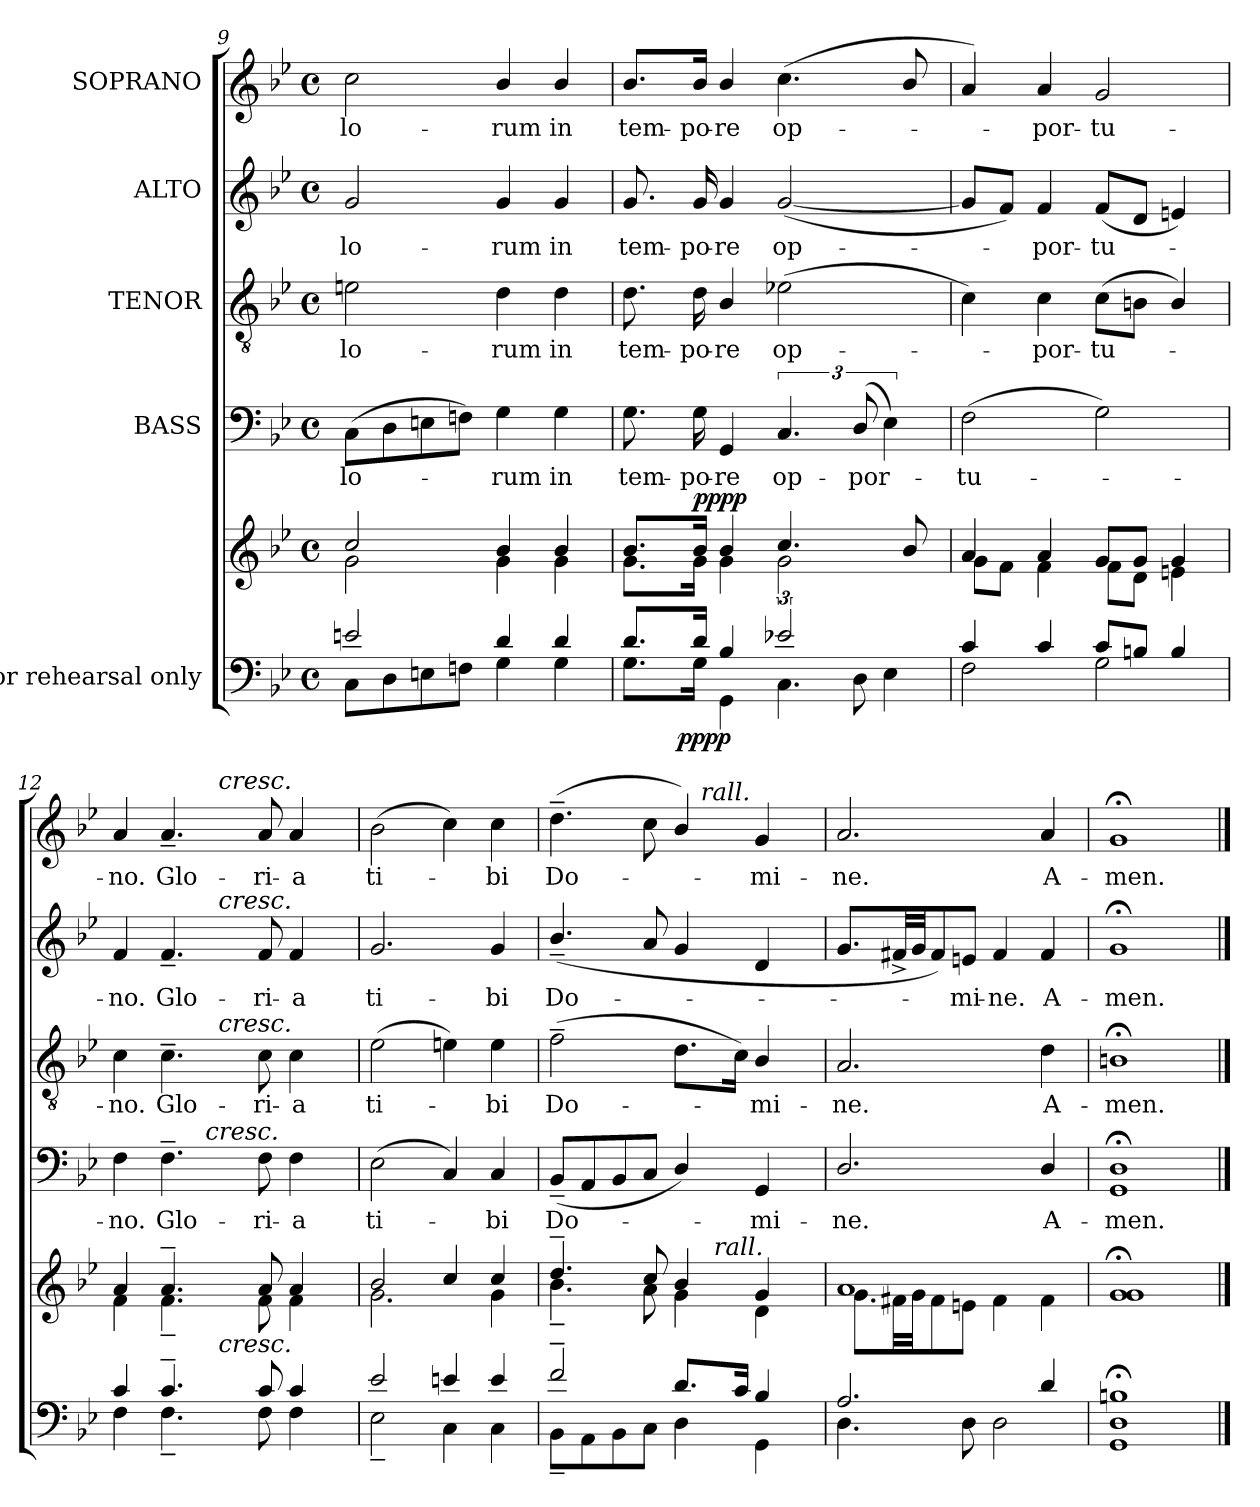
**kern	**kern	**dynam	**kern	**text	**kern	**text	**kern	**text	**kern	**text
*part5	*part5	*part5	*part4	*part4	*part3	*part3	*part2	*part2	*part1	*part1
*staff6	*staff5	*staff5/6	*staff4	*staff4	*staff3	*staff3	*staff2	*staff2	*staff1	*staff1
*I"for rehearsal only	*	*	*I"BASS	*	*I"TENOR	*	*I"ALTO	*	*I"SOPRANO	*
*clefF4	*clefG2	*	*clefF4	*	*clefGv2	*	*clefG2	*	*clefG2	*
*k[b-e-]	*k[b-e-]	*	*k[b-e-]	*	*k[b-e-]	*	*k[b-e-]	*	*k[b-e-]	*
*B-:	*B-:	*	*B-:	*	*B-:	*	*B-:	*	*B-:	*
*M4/4	*M4/4	*	*M4/4	*	*M4/4	*	*M4/4	*	*M4/4	*
*met(c)	*met(c)	*	*met(c)	*	*met(c)	*	*met(c)	*	*met(c)	*
=9	=9	=9	=9	=9	=9	=9	=9	=9	=9	=9
*^	*^	*	*	*	*	*	*	*	*	*
!	!	!	!	!	!	!LO:LY:b	!	!LO:LY:b	!	!LO:LY:b	!	!LO:LY:b
2en/	8C\L	2cc/	2g\	.	(>8C\L	-lo-	2en\	-lo-	2g/	-lo-	2cc\	-lo-
.	8D\	.	.	.	8D\	.	.	.	.	.	.	.
.	8En\	.	.	.	8En\	.	.	.	.	.	.	.
.	8Fn\J	.	.	.	8Fn\J)	.	.	.	.	.	.	.
!	!	!	!	!	!	!LO:LY:b	!	!LO:LY:b	!	!LO:LY:b	!	!LO:LY:b
4d/	4G\	4b-/	4g\	.	4G\	-rum	4d\	-rum	4g/	-rum	4b-/	-rum
!	!	!	!	!	!	!LO:LY:b	!	!LO:LY:b	!	!LO:LY:b	!	!LO:LY:b
4d/	4G\	4b-/	4g\	.	4G\	in	4d\	in	4g/	in	4b-/	in
!!LO:PB:g=z
=10	=10	=10	=10	=10	=10	=10	=10	=10	=10	=10	=10	=10
!	!	!	!	!	!	!LO:LY:b	!	!LO:LY:b	!	!LO:LY:b	!	!LO:LY:b
*	*^	*	*	*	*	*	*	*	*	*	*	*
8.d/L	8.G\L	8ryy	8.b-/L	8.g\L	.	8.G\	tem-	8.d\	tem-	8.g/	tem-	8.b-/L	tem-
.	.	32ryy	.	.	.	.	.	.	.	.	.	.	.
!	!	!	!	!	!LO:DY:b=2	!	!	!	!	!	!	!	!
.	.	2ryy	.	.	pppp	.	.	.	.	.	.	.	.
!	!	!	!	!	!LO:DY:a	!	!LO:LY:b	!	!LO:LY:b	!	!LO:LY:b	!	!LO:LY:b
16d/Jk	16G\Jk	.	16b-/Jk	16g\Jk	pppp	16G\	-po-	16d\	-po-	16g/	-po-	16b-/Jk	-po-
!	!	!	!	!	!	!	!LO:LY:b	!	!LO:LY:b	!	!LO:LY:b	!	!LO:LY:b
4B-/	4GG\	.	4b-/	4g\	.	4GG/	-re	4B-/	-re	4g/	-re	4b-/	-re
*	*Xtuplet	*	*	*	*	*	*	*	*	*	*	*	*
!	!	!	!	!	!	!	!LO:LY:b	!	!LO:LY:b	!	!LO:LY:b	!	!LO:LY:b
3e-X/	6.C\	.	4.cc/	2g\	.	6.C/	op-	(>2e-X\	op-	(<[<2g/	op-	(>4.cc\	op-
.	.	4ryy	.	.	.	.	.	.	.	.	.	.	.
!	!	!	!	!	!	!	!LO:LY:b	!	!	!	!	!	!
.	12D\	.	.	.	.	(<12D/	-por-	.	.	.	.	.	.
6ryy	6E-\	.	.	.	.	6E-\)	.	.	.	.	.	.	.
.	.	.	8b-/	.	.	.	.	.	.	.	.	8b-/	.
.	.	16.ryy	.	.	.	.	.	.	.	.	.	.	.
=11	=11	=11	=11	=11	=11	=11	=11	=11	=11	=11	=11	=11	=11
!	!	!	!	!	!	!	!LO:LY:b	!	!	!	!	!	!
*	*v	*v	*	*	*	*	*	*	*	*	*	*	*
4c/	2F\	4a/	8g\L	.	(>2F\	-tu-	4c\)	.	8g/L]	.	4a/)	.
.	.	.	8f\J	.	.	.	.	.	8f/J)	.	.	.
!	!	!	!	!	!	!	!	!LO:LY:b	!	!LO:LY:b	!	!LO:LY:b
4c/	.	4a/	4f\	.	.	.	4c\	-por-	4f/	-por-	4a/	-por-
!	!	!	!	!	!	!	!	!LO:LY:b	!	!LO:LY:b	!	!LO:LY:b
8c/L	2G\	8g/L	8f\L	.	2G\)	.	(>8c\L	-tu-	(<8f/L	-tu-	2g/	-tu-
8Bn/J	.	8g/J	8d\J	.	.	.	8Bn\J	.	8d/J	.	.	.
4B/	.	4g/	4en\	.	.	.	4B/)	.	4en/)	.	.	.
=12	=12	=12	=12	=12	=12	=12	=12	=12	=12	=12	=12	=12
!	!	!	!	!	!	!LO:LY:b	!	!LO:LY:b	!	!LO:LY:b	!	!LO:LY:b
*	*	*	*^	*	*^	*	*^	*	*^	*	*^	*
4c/	4F\	4a/	4f\	4..ryy	.	4F\	4ryy	-no.	4c\	4..ryy	-no.	4f/	4..ryy	-no.	4a/	4..ryy	-no.
!	!	!	!	!	!	!	!	!LO:LY:b	!	!	!LO:LY:b	!	!	!LO:LY:b	!	!	!LO:LY:b
4.c~>/	4.F~<\	4.a~>/	4.f~<\	.	.	4.F~>\	8ryy	Glo-	4.c~>\	.	Glo-	4.f~</	.	Glo-	4.a~</	.	Glo-
.	.	.	.	.	.	.	32ryy	.	.	.	.	.	.	.	.	.	.
!	!	!	!	!	!	!	!LO:TX:a:i:t=cresc.	!	!	!	!	!	!	!	!	!	!
.	.	.	.	.	.	.	2ryy	.	.	.	.	.	.	.	.	.	.
!	!	!	!	!	!	!	!	!	!	!	!	!	!	!	!	!LO:TX:a:i:t=cresc.	!
!	!	!	!	!	!	!	!	!	!	!	!	!	!LO:TX:a:i:t=cresc.	!	!	!	!
!	!	!	!	!	!	!	!	!	!	!LO:TX:a:i:t=cresc.	!	!	!	!	!	!	!
!	!	!	!	!LO:TX:b:i:t=cresc.	!	!	!	!	!	!	!	!	!	!	!	!	!
.	.	.	.	2ryy	.	.	.	.	.	2ryy	.	.	2ryy	.	.	2ryy	.
!	!	!	!	!	!	!	!	!LO:LY:b	!	!	!LO:LY:b	!	!	!LO:LY:b	!	!	!LO:LY:b
8c/	8F\	8a/	8f\	.	.	8F\	.	-ri-	8c\	.	-ri-	8f/	.	-ri-	8a/	.	-ri-
!	!	!	!	!	!	!	!	!LO:LY:b	!	!	!LO:LY:b	!	!	!LO:LY:b	!	!	!LO:LY:b
4c/	4F\	4a/	4f\	.	.	4F\	.	-a	4c\	.	-a	4f/	.	-a	4a/	.	-a
.	.	.	.	.	.	.	16.ryy	.	.	.	.	.	.	.	.	.	.
.	.	.	.	16ryy	.	.	.	.	.	16ryy	.	.	16ryy	.	.	16ryy	.
!!LO:LB:g=z
=13	=13	=13	=13	=13	=13	=13	=13	=13	=13	=13	=13	=13	=13	=13	=13	=13	=13
!	!	!	!	!	!	!	!	!LO:LY:b	!	!	!LO:LY:b	!	!	!LO:LY:b	!	!	!LO:LY:b
*	*	*	*v	*v	*	*	*	*	*v	*v	*	*v	*v	*	*v	*v	*
*	*	*	*	*	*v	*v	*	*	*	*	*	*	*
2e-/	2E-~<\	2b-/	2.g\	.	(>2E-\	ti-	(>2e-\	ti-	2.g/	ti-	(>2b-\	ti-
4en/	4C\	4cc/	.	.	4C/)	.	4en\)	.	.	.	4cc\)	.
!	!	!	!	!	!	!LO:LY:b	!	!LO:LY:b	!	!LO:LY:b	!	!LO:LY:b
4e/	4C\	4cc/	4g\	.	4C/	-bi	4e\	-bi	4g/	-bi	4cc\	-bi
=14	=14	=14	=14	=14	=14	=14	=14	=14	=14	=14	=14	=14
!	!	!	!	!	!	!LO:LY:b	!	!LO:LY:b	!	!LO:LY:b	!	!LO:LY:b
*	*	*	*^	*	*	*	*	*	*	*	*^	*
2f~>/	8BB-~<\L	4.dd~>/	4.b-~<\	2ryy	.	(<8BB-~</L	Do-	(>2f~>\	Do-	(<4.b-~>/	Do-	(>4.dd~>\	2ryy	Do-
.	8AA\	.	.	.	.	8AA/	.	.	.	.	.	.	.	.
.	8BB-\	.	.	.	.	8BB-/	.	.	.	.	.	.	.	.
.	8C\J	8cc/	8a\	.	.	8C/J	.	.	.	8a/	.	8cc\	.	.
8.d/L	4D\	4b-/	4g\	8ryy	.	4D/)	.	8.d\L	.	4g/	.	4b-/)	16.ryy	.
!	!	!	!	!	!	!	!	!	!	!	!	!	!LO:TX:a:i:t=rall.	!
.	.	.	.	.	.	.	.	.	.	.	.	.	4ryy	.
!	!	!	!	!LO:TX:a:i:t=rall.	!	!	!	!	!	!	!	!	!	!
.	.	.	.	4.ryy	.	.	.	.	.	.	.	.	.	.
16c/Jk	.	.	.	.	.	.	.	16c\Jk)	.	.	.	.	.	.
!	!	!	!	!	!	!	!LO:LY:b	!	!LO:LY:b	!	!	!	!	!LO:LY:b
4B-/	4GG\	4g/	4d\	.	.	4GG/	-mi-	4B-/	-mi-	4d/	.	4g/	.	-mi-
.	.	.	.	.	.	.	.	.	.	.	.	.	8ryy	.
.	.	.	.	.	.	.	.	.	.	.	.	.	32ryy	.
=15	=15	=15	=15	=15	=15	=15	=15	=15	=15	=15	=15	=15	=15	=15
!	!	!	!	!	!	!	!LO:LY:b	!	!LO:LY:b	!	!	!	!	!LO:LY:b
*	*	*	*v	*v	*	*	*	*	*	*	*	*v	*v	*
2.A/	4.D\	1a	8.g\L	.	2.D/	-ne.	2.A/	-ne.	8.g/L	.	2.a/	-ne.
.	.	.	32f#X\LL	.	.	.	.	.	32f#X^</LL	.	.	.
.	.	.	32g\JJ	.	.	.	.	.	32g/JJ	.	.	.
.	.	.	8f#\	.	.	.	.	.	8f#/)	.	.	.
!	!	!	!	!	!	!	!	!	!	!LO:LY:b	!	!
.	8D\	.	8en\J	.	.	.	.	.	8en/J	-mi-	.	.
!	!	!	!	!	!	!	!	!	!	!LO:LY:b	!	!
.	2D\	.	4f#\	.	.	.	.	.	4f#/	-ne.	.	.
!	!	!	!	!	!	!LO:LY:b	!	!LO:LY:b	!	!LO:LY:b	!	!LO:LY:b
4d/	.	.	4f#\	.	4D/	A-	4d\	A-	4f#/	A-	4a/	A-
*v	*v	*	*	*	*	*	*	*	*	*	*	*
=16	=16	=16	=16	=16	=16	=16	=16	=16	=16	=16	=16
!	!	!	!	!	!LO:LY:b	!	!LO:LY:b	!	!LO:LY:b	!	!LO:LY:b
*	*v	*v	*	*	*	*	*	*	*	*	*
1GG;< 1D;< 1Bn;<	1g; 1g;	.	1GG; 1D;	-men.	1Bn;<	-men.	1g;	-men.	1g;	-men.
==	==	==	==	==	==	==	==	==	==	==
*-	*-	*-	*-	*-	*-	*-	*-	*-	*-	*-
